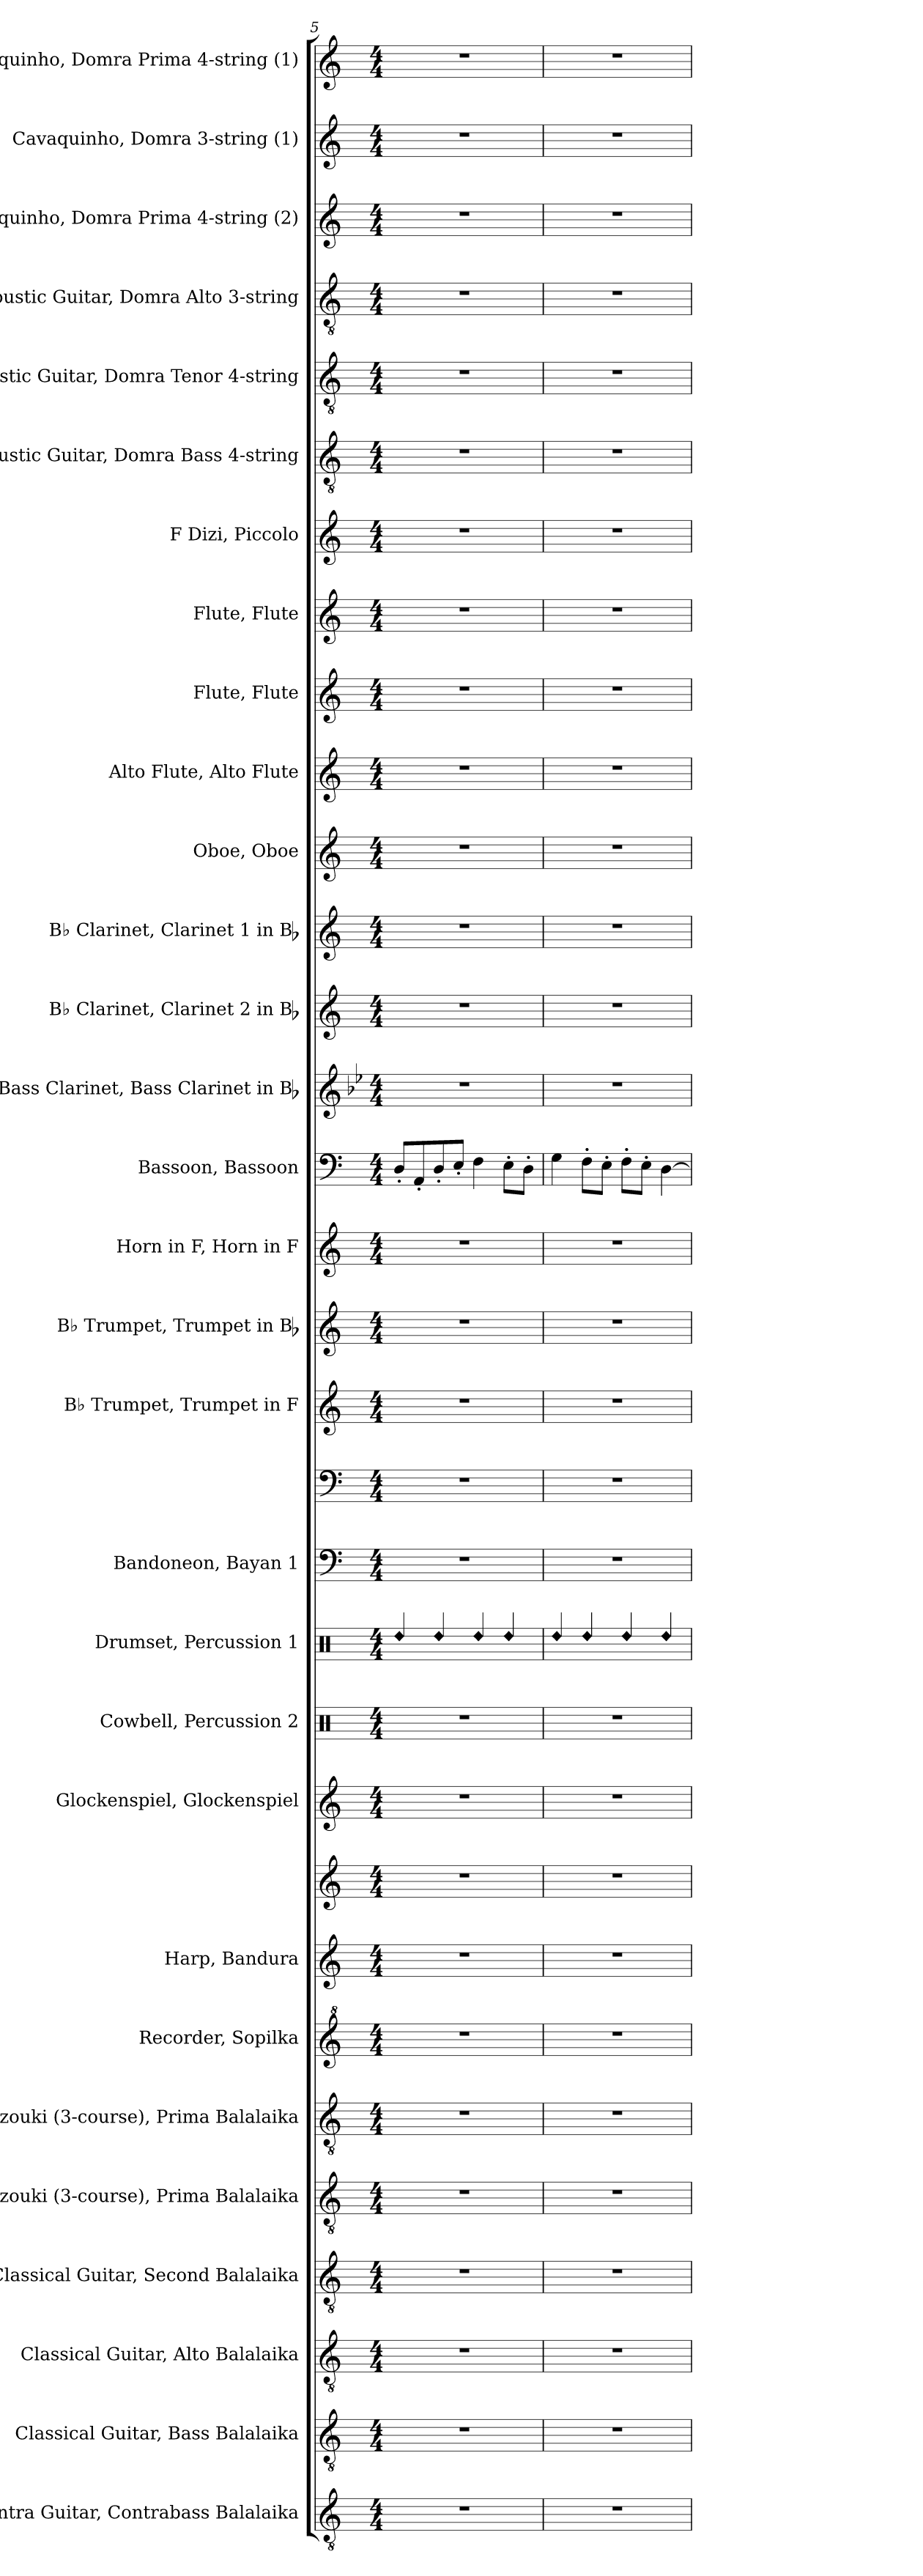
**kern	**kern	**kern	**kern	**kern	**kern	**kern	**kern	**kern	**kern	**kern	**kern	**kern	**kern	**kern	**kern	**kern	**kern	**kern	**kern	**kern	**kern	**kern	**kern	**kern	**kern	**kern	**kern	**kern	**kern	**kern	**kern
*part30	*part29	*part28	*part27	*part26	*part25	*part24	*part23	*part23	*part22	*part21	*part20	*part19	*part19	*part18	*part17	*part16	*part15	*part14	*part13	*part12	*part11	*part10	*part9	*part8	*part7	*part6	*part5	*part4	*part3	*part2	*part1
*staff32	*staff31	*staff30	*staff29	*staff28	*staff27	*staff26	*staff25	*staff24	*staff23	*staff22	*staff21	*staff20	*staff19	*staff18	*staff17	*staff16	*staff15	*staff14	*staff13	*staff12	*staff11	*staff10	*staff9	*staff8	*staff7	*staff6	*staff5	*staff4	*staff3	*staff2	*staff1
*I"Contra Guitar, Contrabass Balalaika	*I"Classical Guitar, Bass Balalaika	*I"Classical Guitar, Alto Balalaika	*I"Classical Guitar, Second Balalaika	*I"Bouzouki (3-course), Prima Balalaika	*I"Bouzouki (3-course), Prima Balalaika	*I"Recorder, Sopilka	*I"Harp, Bandura	*	*I"Glockenspiel, Glockenspiel	*I"Cowbell, Percussion 2	*I"Drumset, Percussion 1	*I"Bandoneon, Bayan 1	*	*I"B♭ Trumpet, Trumpet in F	*I"B♭ Trumpet, Trumpet in Bb	*I"Horn in F, Horn in F	*I"Bassoon, Bassoon	*I"Bass Clarinet, Bass Clarinet in Bb	*I"B♭ Clarinet, Clarinet 2 in Bb	*I"B♭ Clarinet, Clarinet 1 in Bb	*I"Oboe, Oboe	*I"Alto Flute, Alto Flute	*I"Flute, Flute	*I"Flute, Flute	*I"F Dizi, Piccolo	*I"Acoustic Guitar, Domra Bass 4-string	*I"Acoustic Guitar, Domra Tenor 4-string	*I"Acoustic Guitar, Domra Alto 3-string	*I"Cavaquinho, Domra Prima 4-string (2)	*I"Cavaquinho, Domra 3-string (1)	*I"Cavaquinho, Domra Prima 4-string (1)
*I'C. Guit.	*I'Guit.	*I'Guit.	*I'Guit.	*I'Bou.	*I'Bou.	*I'Rec.	*I'Hrp.	*	*I'Glock.	*I'Cwb.	*I'D. Set	*I'Ban.	*	*I'B♭ Tpt.	*I'B♭ Tpt.	*I'F Hn.	*I'Bsn.	*I'B. Cl.	*I'B♭ Cl.	*I'B♭ Cl.	*I'Ob.	*I'A. Fl.	*I'Fl.	*I'Fl.	*I'F Di.	*I'Guit.	*I'Guit.	*I'Guit.	*I'Cava.	*I'Cava.	*I'Cava.
*clefGv2	*clefGv2	*clefGv2	*clefGv2	*clefGv2	*clefGv2	*clefG^2	*clefG2	*clefG2	*clefG2	*clefX	*clefX	*clefF4	*clefF4	*clefG2	*clefG2	*clefG2	*clefF4	*clefG2	*clefG2	*clefG2	*clefG2	*clefG2	*clefG2	*clefG2	*clefG2	*clefGv2	*clefGv2	*clefGv2	*clefG2	*clefG2	*clefG2
*	*	*	*	*	*	*	*	*	*ITrd-14c-24	*	*	*	*	*ITrd1c2	*ITrd1c2	*ITrd4c7	*	*ITrd8c14	*ITrd1c2	*ITrd1c2	*	*ITrd3c5	*	*	*ITrd-7c-12	*	*	*	*	*	*
*k[]	*k[]	*k[]	*k[]	*k[]	*k[]	*k[]	*k[]	*k[]	*k[]	*k[]	*k[]	*k[]	*k[]	*k[b-e-]	*k[b-e-]	*k[b-]	*k[]	*k[b-e-]	*k[b-e-]	*k[b-e-]	*k[]	*k[f#]	*k[]	*k[]	*k[]	*k[]	*k[]	*k[]	*k[]	*k[]	*k[]
*M4/4	*M4/4	*M4/4	*M4/4	*M4/4	*M4/4	*M4/4	*M4/4	*M4/4	*M4/4	*M4/4	*M4/4	*M4/4	*M4/4	*M4/4	*M4/4	*M4/4	*M4/4	*M4/4	*M4/4	*M4/4	*M4/4	*M4/4	*M4/4	*M4/4	*M4/4	*M4/4	*M4/4	*M4/4	*M4/4	*M4/4	*M4/4
=5	=5	=5	=5	=5	=5	=5	=5	=5	=5	=5	=5	=5	=5	=5	=5	=5	=5	=5	=5	=5	=5	=5	=5	=5	=5	=5	=5	=5	=5	=5	=5
!	!	!	!	!	!	!	!	!	!	!	!LO:N:head=diamond	!	!	!	!	!	!	!	!	!	!	!	!	!	!	!	!	!	!	!	!
1r	1r	1r	1r	1r	1r	1r	1r	1r	1r	1r	4Rdd/	1r	1r	1r	1r	1r	8D'/L	1r	1r	1r	1r	1r	1r	1r	1r	1r	1r	1r	1r	1r	1r
.	.	.	.	.	.	.	.	.	.	.	.	.	.	.	.	.	8AA'/	.	.	.	.	.	.	.	.	.	.	.	.	.	.
!	!	!	!	!	!	!	!	!	!	!	!LO:N:head=diamond	!	!	!	!	!	!	!	!	!	!	!	!	!	!	!	!	!	!	!	!
.	.	.	.	.	.	.	.	.	.	.	4Rdd/	.	.	.	.	.	8D'/	.	.	.	.	.	.	.	.	.	.	.	.	.	.
.	.	.	.	.	.	.	.	.	.	.	.	.	.	.	.	.	8E'/J	.	.	.	.	.	.	.	.	.	.	.	.	.	.
!	!	!	!	!	!	!	!	!	!	!	!LO:N:head=diamond	!	!	!	!	!	!	!	!	!	!	!	!	!	!	!	!	!	!	!	!
.	.	.	.	.	.	.	.	.	.	.	4Rdd/	.	.	.	.	.	4F\	.	.	.	.	.	.	.	.	.	.	.	.	.	.
!	!	!	!	!	!	!	!	!	!	!	!LO:N:head=diamond	!	!	!	!	!	!	!	!	!	!	!	!	!	!	!	!	!	!	!	!
.	.	.	.	.	.	.	.	.	.	.	4Rdd/	.	.	.	.	.	8E'\L	.	.	.	.	.	.	.	.	.	.	.	.	.	.
.	.	.	.	.	.	.	.	.	.	.	.	.	.	.	.	.	8D'\J	.	.	.	.	.	.	.	.	.	.	.	.	.	.
!!LO:PB:g=z
=6	=6	=6	=6	=6	=6	=6	=6	=6	=6	=6	=6	=6	=6	=6	=6	=6	=6	=6	=6	=6	=6	=6	=6	=6	=6	=6	=6	=6	=6	=6	=6
!	!	!	!	!	!	!	!	!	!	!	!LO:N:head=diamond	!	!	!	!	!	!	!	!	!	!	!	!	!	!	!	!	!	!	!	!
1r	1r	1r	1r	1r	1r	1r	1r	1r	1r	1r	4Rdd/	1r	1r	1r	1r	1r	4G\	1r	1r	1r	1r	1r	1r	1r	1r	1r	1r	1r	1r	1r	1r
!	!	!	!	!	!	!	!	!	!	!	!LO:N:head=diamond	!	!	!	!	!	!	!	!	!	!	!	!	!	!	!	!	!	!	!	!
.	.	.	.	.	.	.	.	.	.	.	4Rdd/	.	.	.	.	.	8F'\L	.	.	.	.	.	.	.	.	.	.	.	.	.	.
.	.	.	.	.	.	.	.	.	.	.	.	.	.	.	.	.	8E'\J	.	.	.	.	.	.	.	.	.	.	.	.	.	.
!	!	!	!	!	!	!	!	!	!	!	!LO:N:head=diamond	!	!	!	!	!	!	!	!	!	!	!	!	!	!	!	!	!	!	!	!
.	.	.	.	.	.	.	.	.	.	.	4Rdd/	.	.	.	.	.	8F'\L	.	.	.	.	.	.	.	.	.	.	.	.	.	.
.	.	.	.	.	.	.	.	.	.	.	.	.	.	.	.	.	8E'\J	.	.	.	.	.	.	.	.	.	.	.	.	.	.
!	!	!	!	!	!	!	!	!	!	!	!LO:N:head=diamond	!	!	!	!	!	!	!	!	!	!	!	!	!	!	!	!	!	!	!	!
.	.	.	.	.	.	.	.	.	.	.	4Rdd/	.	.	.	.	.	[4D\	.	.	.	.	.	.	.	.	.	.	.	.	.	.
=	=	=	=	=	=	=	=	=	=	=	=	=	=	=	=	=	=	=	=	=	=	=	=	=	=	=	=	=	=	=	=
*-	*-	*-	*-	*-	*-	*-	*-	*-	*-	*-	*-	*-	*-	*-	*-	*-	*-	*-	*-	*-	*-	*-	*-	*-	*-	*-	*-	*-	*-	*-	*-
